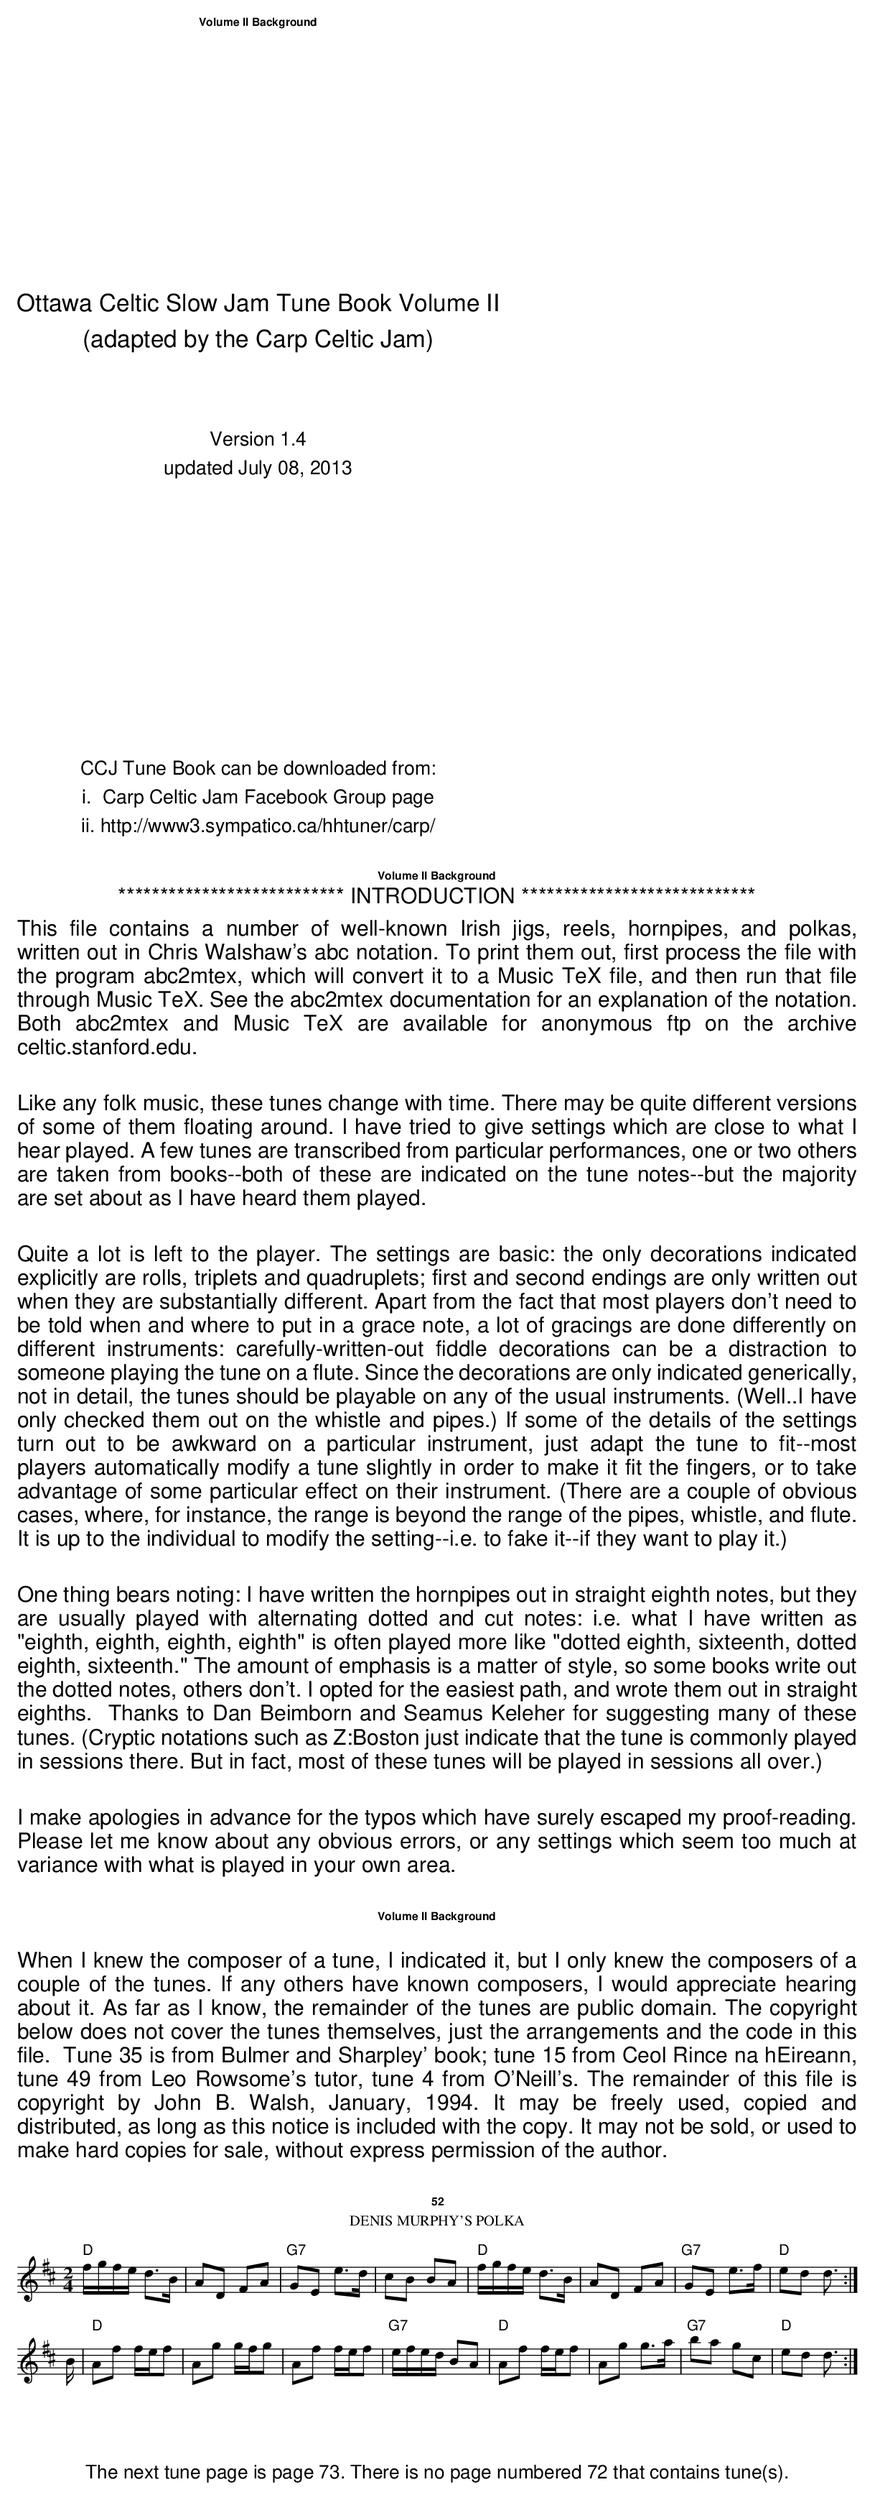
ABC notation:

X:1
T:Denis Murphy's Polka
M:2/4
E:10
K:D
Q:1/4=60
"D"fgfe d3B|A2D2 F2A2|"G7"G2E2 e3d|c2B2 B2A2|\
"D"fgfe d3B|A2D2 F2A2|"G7"G2E2 e3f|"D"e2d2  d3:|
B|"D"A2f2 fef2|A2g2 gfg2|A2f2 fef2|"G7"efed B2A2 |"D"A2f2 fef2|A2g2 g3a|"G7"b2a2 g2c2|"D"e2d2 d3:|
